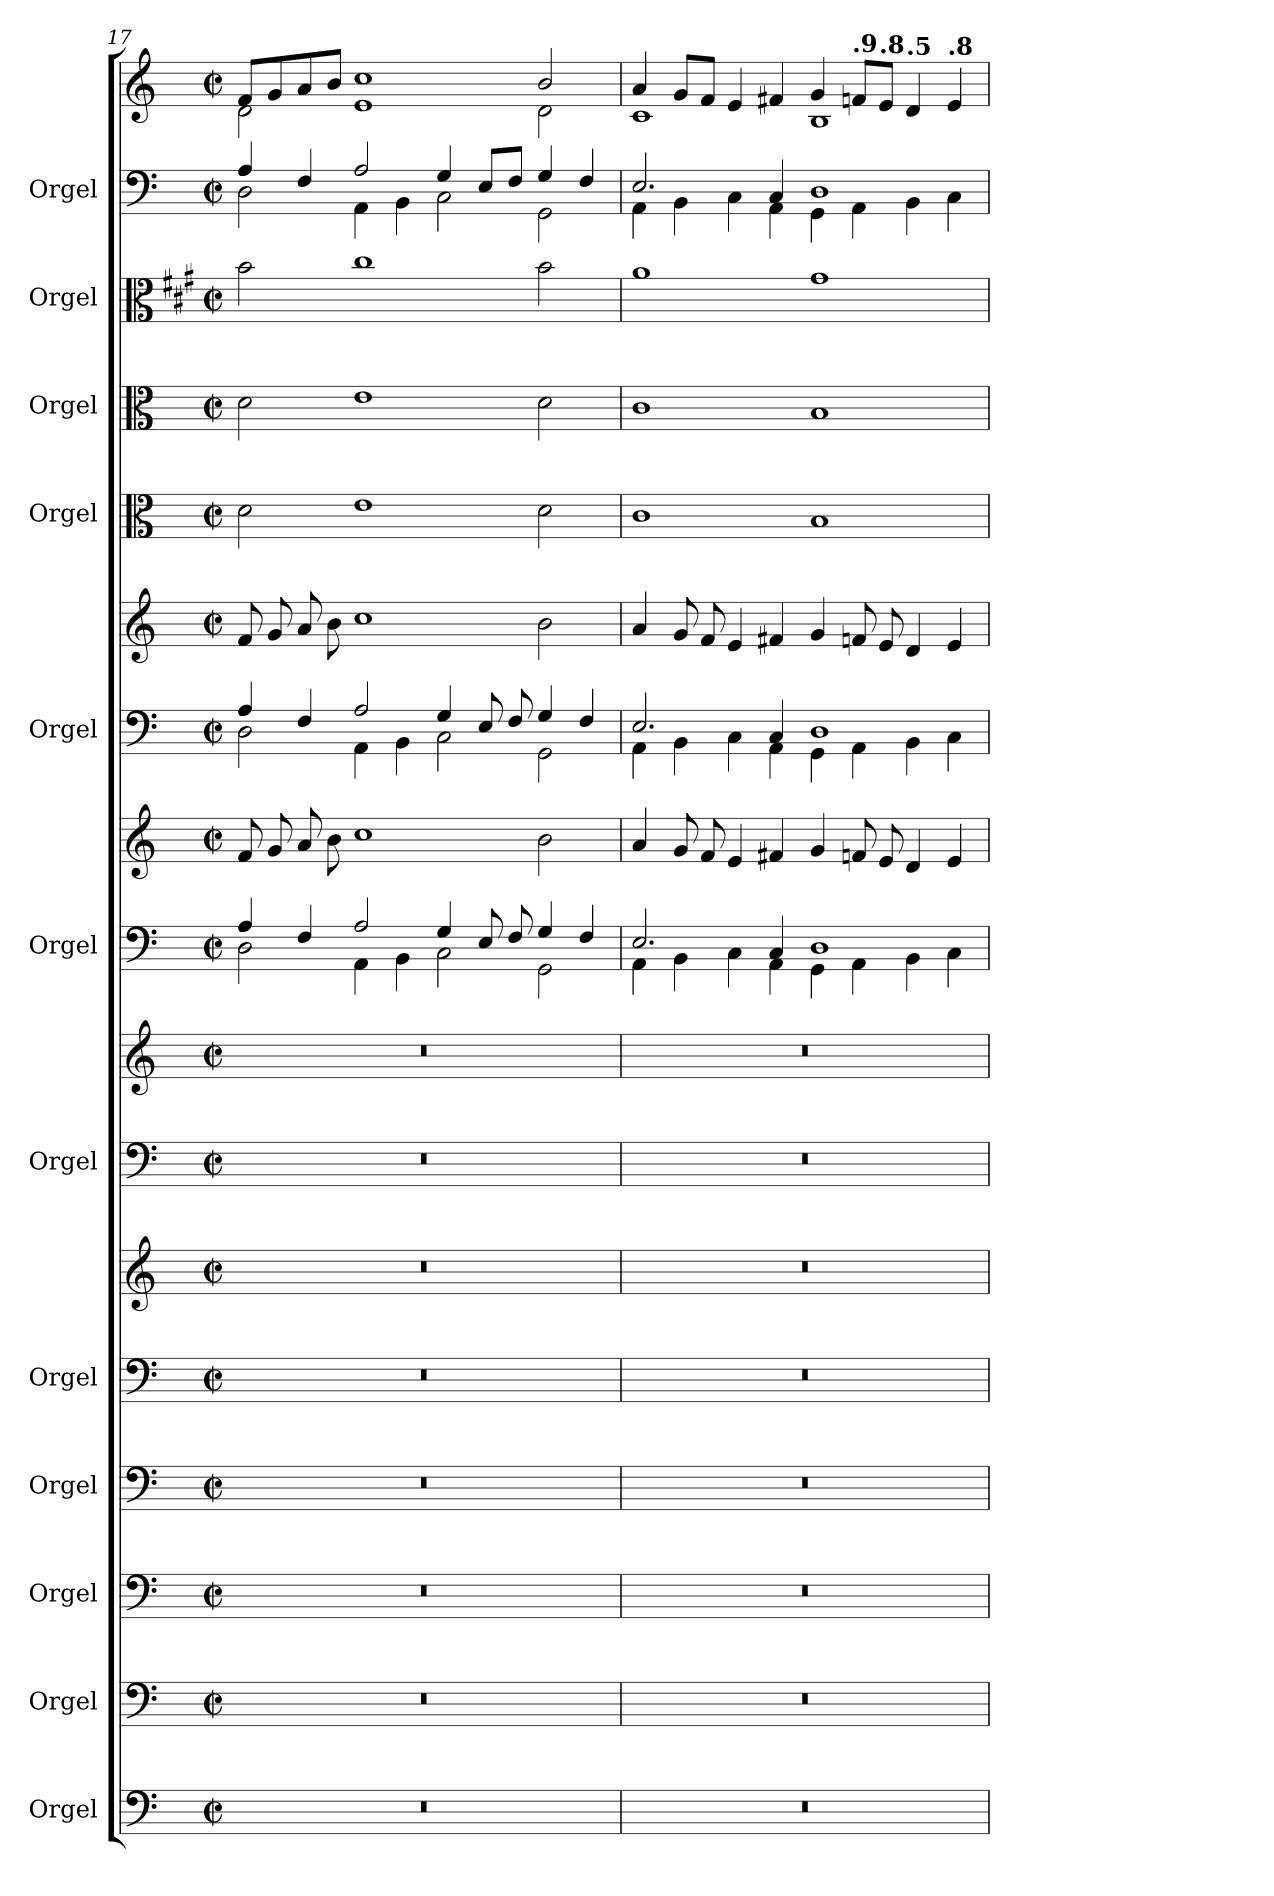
**kern	**kern	**kern	**kern	**kern	**kern	**kern	**kern	**kern	**kern	**kern	**kern	**kern	**kern	**kern	**kern	**kern
*part12	*part11	*part10	*part9	*part8	*part8	*part7	*part7	*part6	*part6	*part5	*part5	*part4	*part3	*part2	*part1	*part1
*staff17	*staff16	*staff15	*staff14	*staff13	*staff12	*staff11	*staff10	*staff9	*staff8	*staff7	*staff6	*staff5	*staff4	*staff3	*staff2	*staff1
*I"Orgel	*I"Orgel	*I"Orgel	*I"Orgel	*I"Orgel	*	*I"Orgel	*	*I"Orgel	*	*I"Orgel	*	*I"Orgel	*I"Orgel	*I"Orgel	*I"Orgel	*
*I'Org.	*I'Org.	*I'Org.	*I'Org.	*I'Org.	*	*I'Org.	*	*I'Org.	*	*I'Org.	*	*I'Org.	*I'Org.	*I'Org.	*	*
*clefF4	*clefF4	*clefF4	*clefF4	*clefF4	*clefG2	*clefF4	*clefG2	*clefF4	*clefG2	*clefF4	*clefG2	*clefC3	*clefC3	*clefC3	*clefF4	*clefG2
*	*	*	*	*	*	*	*	*	*	*	*	*	*	*ITrd5c9	*	*
*k[]	*k[]	*k[]	*k[]	*k[]	*k[]	*k[]	*k[]	*k[]	*k[]	*k[]	*k[]	*k[]	*k[]	*k[]	*k[]	*k[]
*M4/2	*M4/2	*M4/2	*M4/2	*M4/2	*M4/2	*M4/2	*M4/2	*M4/2	*M4/2	*M4/2	*M4/2	*M4/2	*M4/2	*M4/2	*M4/2	*M4/2
*met(c|)	*met(c|)	*met(c|)	*met(c|)	*met(c|)	*met(c|)	*met(c|)	*met(c|)	*met(c|)	*met(c|)	*met(c|)	*met(c|)	*met(c|)	*met(c|)	*met(c|)	*met(c|)	*met(c|)
=17	=17	=17	=17	=17	=17	=17	=17	=17	=17	=17	=17	=17	=17	=17	=17	=17
*	*	*	*	*	*	*	*	*^	*	*^	*	*	*	*	*^	*^
0r	0r	0r	0r	0r	0r	0r	0r	4A/	2D\	8f/	4A/	2D\	8f/	2d\	2d\	2d\	4A/	2D\	8f/L	2d\
.	.	.	.	.	.	.	.	.	.	8g/	.	.	8g/	.	.	.	.	.	8g/	.
.	.	.	.	.	.	.	.	4F/	.	8a/	4F/	.	8a/	.	.	.	4F/	.	8a/	.
.	.	.	.	.	.	.	.	.	.	8b\	.	.	8b\	.	.	.	.	.	8b/J	.
.	.	.	.	.	.	.	.	2A/	4AA\	1cc	2A/	4AA\	1cc	1e	1e	1e	2A/	4AA\	1cc	1e
.	.	.	.	.	.	.	.	.	4BB\	.	.	4BB\	.	.	.	.	.	4BB\	.	.
.	.	.	.	.	.	.	.	4G/	2C\	.	4G/	2C\	.	.	.	.	4G/	2C\	.	.
.	.	.	.	.	.	.	.	8E/	.	.	8E/	.	.	.	.	.	8E/L	.	.	.
.	.	.	.	.	.	.	.	8F/	.	.	8F/	.	.	.	.	.	8F/J	.	.	.
.	.	.	.	.	.	.	.	4G/	2GG\	2b\	4G/	2GG\	2b\	2d\	2d\	2d\	4G/	2GG\	2b/	2d\
.	.	.	.	.	.	.	.	4F/	.	.	4F/	.	.	.	.	.	4F/	.	.	.
=18	=18	=18	=18	=18	=18	=18	=18	=18	=18	=18	=18	=18	=18	=18	=18	=18	=18	=18	=18	=18
0r	0r	0r	0r	0r	0r	0r	0r	2.E/	4AA\	4a/	2.E/	4AA\	4a/	1c	1c	1c	2.E/	4AA\	4a/	1c
.	.	.	.	.	.	.	.	.	4BB\	8g/	.	4BB\	8g/	.	.	.	.	4BB\	8g/L	.
.	.	.	.	.	.	.	.	.	.	8f/	.	.	8f/	.	.	.	.	.	8f/J	.
.	.	.	.	.	.	.	.	.	4C\	4e/	.	4C\	4e/	.	.	.	.	4C\	4e/	.
.	.	.	.	.	.	.	.	4C/	4AA\	4f#X/	4C/	4AA\	4f#X/	.	.	.	4C/	4AA\	4f#X/	.
*	*	*	*	*	*	*	*	*	*	*	*	*	*	*	*	*	*	*	*MM112	*
.	.	.	.	.	.	.	.	1D	4GG\	4g/	1D	4GG\	4g/	1B	1B	1B	1D	4GG\	4g/	1B
*	*	*	*	*	*	*	*	*	*	*	*	*	*	*	*	*	*	*	*MM111	*
!	!	!	!	!	!	!	!	!	!	!	!	!	!	!	!	!	!	!	!LO:TX:a:B:t=.9	!
.	.	.	.	.	.	.	.	.	4AA\	8fn/	.	4AA\	8fn/	.	.	.	.	4AA\	8fn/L	.
*	*	*	*	*	*	*	*	*	*	*	*	*	*	*	*	*	*	*	*MM111	*
!	!	!	!	!	!	!	!	!	!	!	!	!	!	!	!	!	!	!	!LO:TX:a:B:t=.8	!
.	.	.	.	.	.	.	.	.	.	8e/	.	.	8e/	.	.	.	.	.	8e/J	.
*	*	*	*	*	*	*	*	*	*	*	*	*	*	*	*	*	*	*	*MM111	*
!	!	!	!	!	!	!	!	!	!	!	!	!	!	!	!	!	!	!	!LO:TX:a:B:t=.5	!
.	.	.	.	.	.	.	.	.	4BB\	4d/	.	4BB\	4d/	.	.	.	.	4BB\	4d/	.
*	*	*	*	*	*	*	*	*	*	*	*	*	*	*	*	*	*	*	*MM110	*
!	!	!	!	!	!	!	!	!	!	!	!	!	!	!	!	!	!	!	!LO:TX:a:B:t=.8	!
.	.	.	.	.	.	.	.	.	4C\	4e/	.	4C\	4e/	.	.	.	.	4C\	4e/	.
*	*	*	*	*	*	*	*	*	*	*	*	*	*	*	*	*	*v	*v	*	*
*	*	*	*	*	*	*	*	*v	*v	*	*v	*v	*	*	*	*	*	*v	*v
=	=	=	=	=	=	=	=	=	=	=	=	=	=	=	=	=
*-	*-	*-	*-	*-	*-	*-	*-	*-	*-	*-	*-	*-	*-	*-	*-	*-
